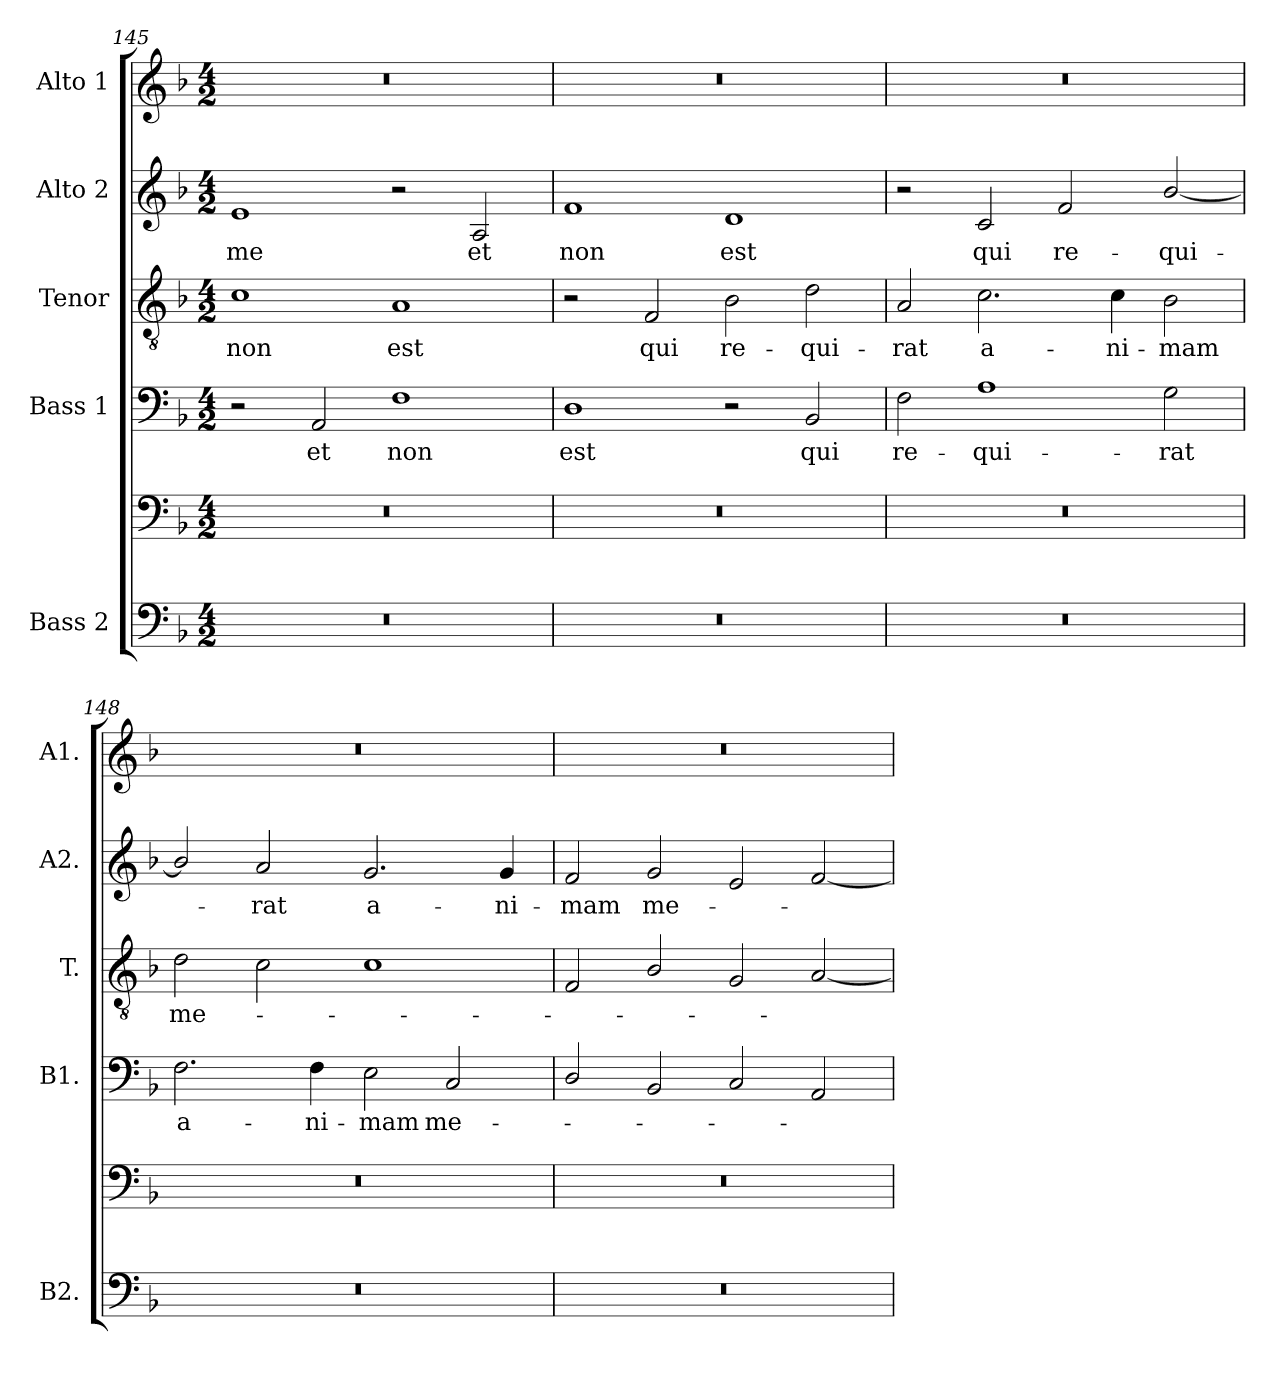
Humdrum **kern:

**kern	**kern	**kern	**text	**kern	**text	**kern	**text	**kern
*part5	*part5	*part4	*part4	*part3	*part3	*part2	*part2	*part1
*staff6	*staff5	*staff4	*staff4	*staff3	*staff3	*staff2	*staff2	*staff1
*I"Bass 2	*	*I"Bass 1	*	*I"Tenor	*	*I"Alto 2	*	*I"Alto 1
*I'B2.	*	*I'B1.	*	*I'T.	*	*I'A2.	*	*I'A1.
*clefF4	*clefF4	*clefF4	*	*clefGv2	*	*clefG2	*	*clefG2
*	*	*	*	*ITrd7c12	*	*	*	*
*k[b-]	*k[b-]	*k[b-]	*	*k[b-]	*	*k[b-]	*	*k[b-]
*F:	*F:	*F:	*	*F:	*	*F:	*	*F:
*M4/2	*M4/2	*M4/2	*	*M4/2	*	*M4/2	*	*M4/2
=145	=145	=145	=145	=145	=145	=145	=145	=145
!LO:N:vis=1	!LO:N:vis=1	!	!	!	!	!	!	!
!	!	!	!	!	!LO:LY:b:color=#000000	!	!	!
!	!	!	!	!	!	!	!LO:LY:b:color=#000000	!LO:N:vis=1
0r	0r	2r	.	1Ci	non	1ei	me	0r
!	!	!	!LO:LY:b:color=#000000	!	!	!	!	!
.	.	2AAi/	et	.	.	.	.	.
!	!	!	!LO:LY:b:color=#000000	!	!	!	!	!
!	!	!	!	!	!LO:LY:b:color=#000000	!	!	!
.	.	1Fi	non	1AAi	est	2r	.	.
!	!	!	!	!	!	!	!LO:LY:b:color=#000000	!
.	.	.	.	.	.	2Ai/	et	.
=146	=146	=146	=146	=146	=146	=146	=146	=146
!LO:N:vis=1	!LO:N:vis=1	!	!	!	!	!	!	!
!	!	!	!LO:LY:b:color=#000000	!	!	!	!	!
!	!	!	!	!	!	!	!LO:LY:b:color=#000000	!LO:N:vis=1
0r	0r	1Di	est	2r	.	1fi	non	0r
!	!	!	!	!	!LO:LY:b:color=#000000	!	!	!
.	.	.	.	2FFi/	qui	.	.	.
!	!	!	!	!	!LO:LY:b:color=#000000	!	!	!
!	!	!	!	!	!	!	!LO:LY:b:color=#000000	!
.	.	2r	.	2BB-i\	re-	1di	est	.
!	!	!	!LO:LY:b:color=#000000	!	!	!	!	!
!	!	!	!	!	!LO:LY:b:color=#000000	!	!	!
.	.	2BB-i/	qui	2Di\	-qui-	.	.	.
=147	=147	=147	=147	=147	=147	=147	=147	=147
!LO:N:vis=1	!LO:N:vis=1	!	!	!	!	!	!	!
!	!	!	!LO:LY:b:color=#000000	!	!	!	!	!
!	!	!	!	!	!LO:LY:b:color=#000000	!	!	!LO:N:vis=1
0r	0r	2Fi\	re-	2AAi/	-rat	2r	.	0r
!	!	!	!LO:LY:b:color=#000000	!	!	!	!	!
!	!	!	!	!	!LO:LY:b:color=#000000	!	!	!
!	!	!	!	!	!	!	!LO:LY:b:color=#000000	!
.	.	1Ai	-qui-	2.Ci\	a-	2ci/	qui	.
!	!	!	!	!	!	!	!LO:LY:b:color=#000000	!
.	.	.	.	.	.	2fi/	re-	.
!	!	!	!	!	!LO:LY:b:color=#000000	!	!	!
.	.	.	.	4Ci\	-ni-	.	.	.
!	!	!	!LO:LY:b:color=#000000	!	!	!	!	!
!	!	!	!	!	!LO:LY:b:color=#000000	!	!	!
!	!	!	!	!	!	!	!LO:LY:b:color=#000000	!
.	.	2Gi\	-rat	2BB-i\	-mam	[2b-i/	-qui-	.
=148	=148	=148	=148	=148	=148	=148	=148	=148
!LO:N:vis=1	!LO:N:vis=1	!	!	!	!	!	!	!
!	!	!	!LO:LY:b:color=#000000	!	!	!	!	!
!	!	!	!	!	!LO:LY:b:color=#000000	!	!	!LO:N:vis=1
0r	0r	2.Fi\	a-	2Di\	me-	2b-i/]	.	0r
!	!	!	!	!	!	!	!LO:LY:b:color=#000000	!
.	.	.	.	2Ci\	.	2ai/	-rat	.
!	!	!	!LO:LY:b:color=#000000	!	!	!	!	!
.	.	4Fi\	-ni-	.	.	.	.	.
!	!	!	!LO:LY:b:color=#000000	!	!	!	!	!
!	!	!	!	!	!	!	!LO:LY:b:color=#000000	!
.	.	2Ei\	-mam	1Ci	.	2.gi/	a-	.
!	!	!	!LO:LY:b:color=#000000	!	!	!	!	!
.	.	2Ci/	me-	.	.	.	.	.
!	!	!	!	!	!	!	!LO:LY:b:color=#000000	!
.	.	.	.	.	.	4gi/	-ni-	.
!!LO:LB:g=z
=149	=149	=149	=149	=149	=149	=149	=149	=149
!LO:N:vis=1	!LO:N:vis=1	!	!	!	!	!	!	!
!	!	!	!	!	!	!	!LO:LY:b:color=#000000	!LO:N:vis=1
0r	0r	2Di/	.	2FFi/	.	2fi/	-mam	0r
!	!	!	!	!	!	!	!LO:LY:b:color=#000000	!
.	.	2BB-i/	.	2BB-i/	.	2gi/	me-	.
.	.	2Ci/	.	2GGi/	.	2ei/	.	.
.	.	2AAi/	.	[2AAi/	.	[2fi/	.	.
=	=	=	=	=	=	=	=	=
*-	*-	*-	*-	*-	*-	*-	*-	*-
